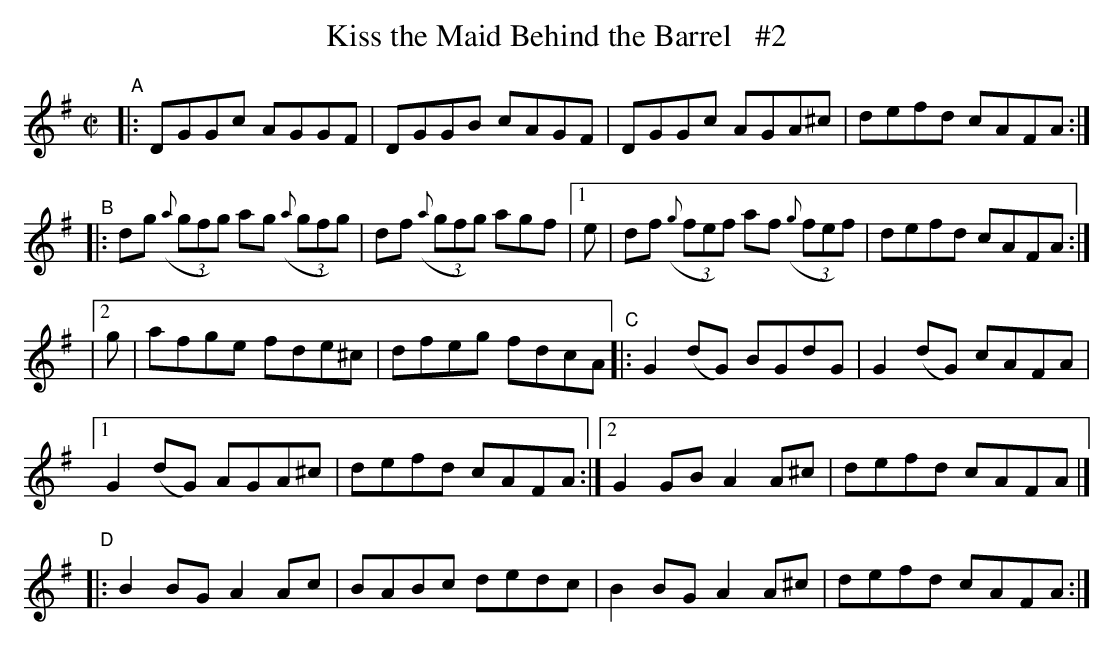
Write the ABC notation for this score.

X:1
T: Kiss the Maid Behind the Barrel   #2
M: C|
L: 1/8
K: G
"^A"\
|: DGGc AGGF | DGGB cAGF \
|  DGGc AGA^c | defd cAFA :|
"^B"\
|: dg (3({a}gfg) ag (3({a}gfg) | df (3({a}gfg) agf \
|[1 e | df (3({g}fef) af (3({g}fef) | defd cAFA :|
|[2 g | afge fde^c | dfeg fdcA \
"^C"\
|: G2(dG) BGdG | G2(dG) cAFA |
[1 G2(dG) AGA^c | defd cAFA :|\
[2 G2GB A2A^c | defd cAFA |]
"^D"\
|: B2BG A2Ac | BABc dedc \
|  B2BG A2A^c | defd cAFA :|
